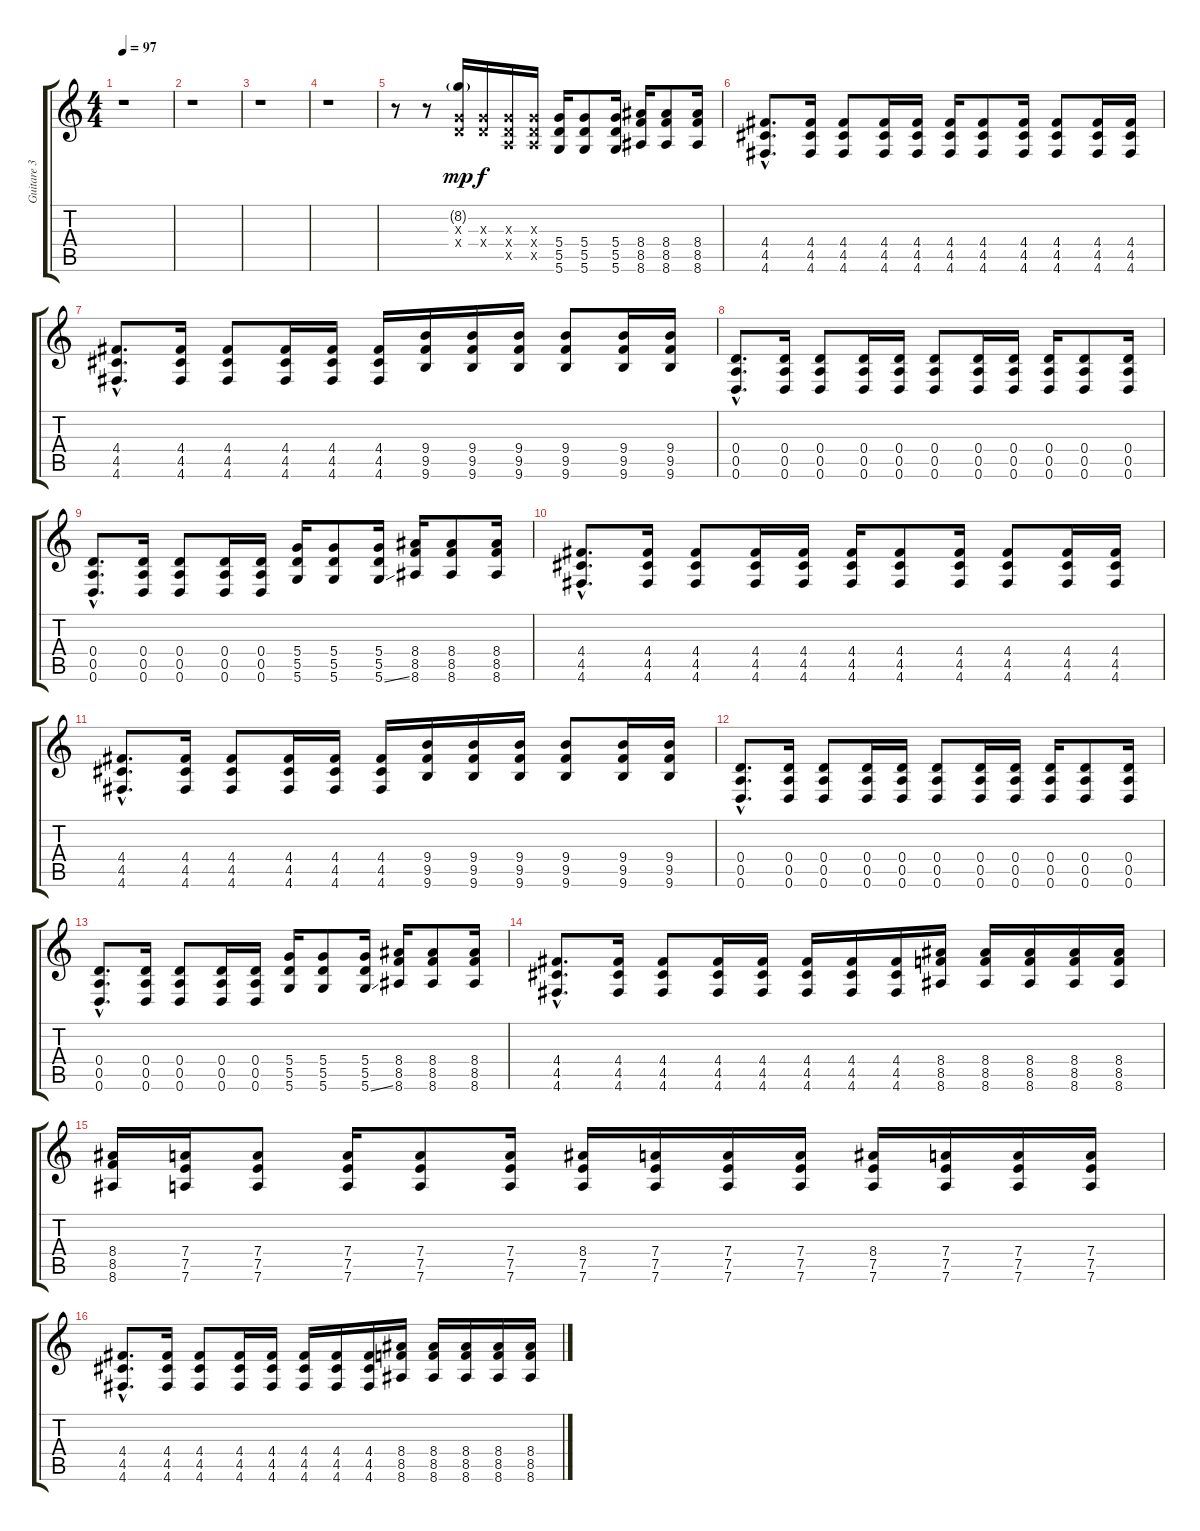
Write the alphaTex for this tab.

\track ("Guitare 3" "Guitare 3") {instrument distortionguitar}
\staff {score tabs}
\tuning (E4 B3 G3 D3 A2 D2) {hide}
\ts (4 4)
\tempo 97
\clef g2
\ks c
r.1{dy fff} |
r.1 |
r.1 |
r.1 |
r.8{instrument distortionguitar} r.8 (8.2{g} 0.3{x} 0.4{x}).16{dy mp} (0.3{x} 0.4{x}).16{dy f} (0.3{x} 0.4{x} 0.5{x}).16 (0.3{x} 0.4{x} 0.5{x}).16 (5.4 5.5 5.6).16 (5.4 5.5 5.6).8 (5.4 5.5 5.6).16 (8.4 8.5 8.6).16 (8.4 8.5 8.6).8 (8.4 8.5 8.6).16 |
(4.4{hac} 4.5{hac} 4.6{hac}).8{d} (4.4 4.5 4.6).16 (4.4 4.5 4.6).8 (4.4 4.5 4.6).16 (4.4 4.5 4.6).16 (4.4 4.5 4.6).16 (4.4 4.5 4.6).8 (4.4 4.5 4.6).16 (4.4 4.5 4.6).8 (4.4 4.5 4.6).16 (4.4 4.5 4.6).16 |
(4.4{hac} 4.5{hac} 4.6{hac}).8{d} (4.4 4.5 4.6).16 (4.4 4.5 4.6).8 (4.4 4.5 4.6).16 (4.4 4.5 4.6).16 (4.4 4.5 4.6).16 (9.4 9.5 9.6).16 (9.4 9.5 9.6).16 (9.4 9.5 9.6).16 (9.4 9.5 9.6).8 (9.4 9.5 9.6).16 (9.4 9.5 9.6).16 |
(0.4{hac} 0.5{hac} 0.6{hac}).8{d} (0.4 0.5 0.6).16 (0.4 0.5 0.6).8 (0.4 0.5 0.6).16 (0.4 0.5 0.6).16 (0.4 0.5 0.6).8 (0.4 0.5 0.6).16 (0.4 0.5 0.6).16 (0.4 0.5 0.6).16 (0.4 0.5 0.6).8 (0.4 0.5 0.6).16 |
(0.4{hac} 0.5{hac} 0.6{hac}).8{d} (0.4 0.5 0.6).16 (0.4 0.5 0.6).8 (0.4 0.5 0.6).16 (0.4 0.5 0.6).16 (5.4 5.5 5.6).16 (5.4 5.5 5.6).8 (5.4 5.5 5.6{ss}).16 (8.4 8.5 8.6).16 (8.4 8.5 8.6).8 (8.4 8.5 8.6).16 |
(4.4{hac} 4.5{hac} 4.6{hac}).8{d} (4.4 4.5 4.6).16 (4.4 4.5 4.6).8 (4.4 4.5 4.6).16 (4.4 4.5 4.6).16 (4.4 4.5 4.6).16 (4.4 4.5 4.6).8 (4.4 4.5 4.6).16 (4.4 4.5 4.6).8 (4.4 4.5 4.6).16 (4.4 4.5 4.6).16 |
(4.4{hac} 4.5{hac} 4.6{hac}).8{d} (4.4 4.5 4.6).16 (4.4 4.5 4.6).8 (4.4 4.5 4.6).16 (4.4 4.5 4.6).16 (4.4 4.5 4.6).16 (9.4 9.5 9.6).16 (9.4 9.5 9.6).16 (9.4 9.5 9.6).16 (9.4 9.5 9.6).8 (9.4 9.5 9.6).16 (9.4 9.5 9.6).16 |
(0.4{hac} 0.5{hac} 0.6{hac}).8{d} (0.4 0.5 0.6).16 (0.4 0.5 0.6).8 (0.4 0.5 0.6).16 (0.4 0.5 0.6).16 (0.4 0.5 0.6).8 (0.4 0.5 0.6).16 (0.4 0.5 0.6).16 (0.4 0.5 0.6).16 (0.4 0.5 0.6).8 (0.4 0.5 0.6).16 |
(0.4{hac} 0.5{hac} 0.6{hac}).8{d} (0.4 0.5 0.6).16 (0.4 0.5 0.6).8 (0.4 0.5 0.6).16 (0.4 0.5 0.6).16 (5.4 5.5 5.6).16 (5.4 5.5 5.6).8 (5.4 5.5 5.6{ss}).16 (8.4 8.5 8.6).16 (8.4 8.5 8.6).8 (8.4 8.5 8.6).16 |
(4.4{hac} 4.5{hac} 4.6{hac}).8{d} (4.4 4.5 4.6).16 (4.4 4.5 4.6).8 (4.4 4.5 4.6).16 (4.4 4.5 4.6).16 (4.4 4.5 4.6).16 (4.4 4.5 4.6).16 (4.4 4.5 4.6).16 (8.4 8.5 8.6).16 (8.4 8.5 8.6).16 (8.4 8.5 8.6).16 (8.4 8.5 8.6).16 (8.4 8.5 8.6).16 |
(8.4 8.5 8.6).16 (7.4 7.5 7.6).16 (7.4 7.5 7.6).8 (7.4 7.5 7.6).16 (7.4 7.5 7.6).8 (7.4 7.5 7.6).16 (8.4 7.5 7.6).16 (7.4 7.5 7.6).16 (7.4 7.5 7.6).16 (7.4 7.5 7.6).16 (8.4 7.5 7.6).16 (7.4 7.5 7.6).16 (7.4 7.5 7.6).16 (7.4 7.5 7.6).16 |
(4.4{hac} 4.5{hac} 4.6{hac}).8{d} (4.4 4.5 4.6).16 (4.4 4.5 4.6).8 (4.4 4.5 4.6).16 (4.4 4.5 4.6).16 (4.4 4.5 4.6).16 (4.4 4.5 4.6).16 (4.4 4.5 4.6).16 (8.4 8.5 8.6).16 (8.4 8.5 8.6).16 (8.4 8.5 8.6).16 (8.4 8.5 8.6).16 (8.4 8.5 8.6).16
